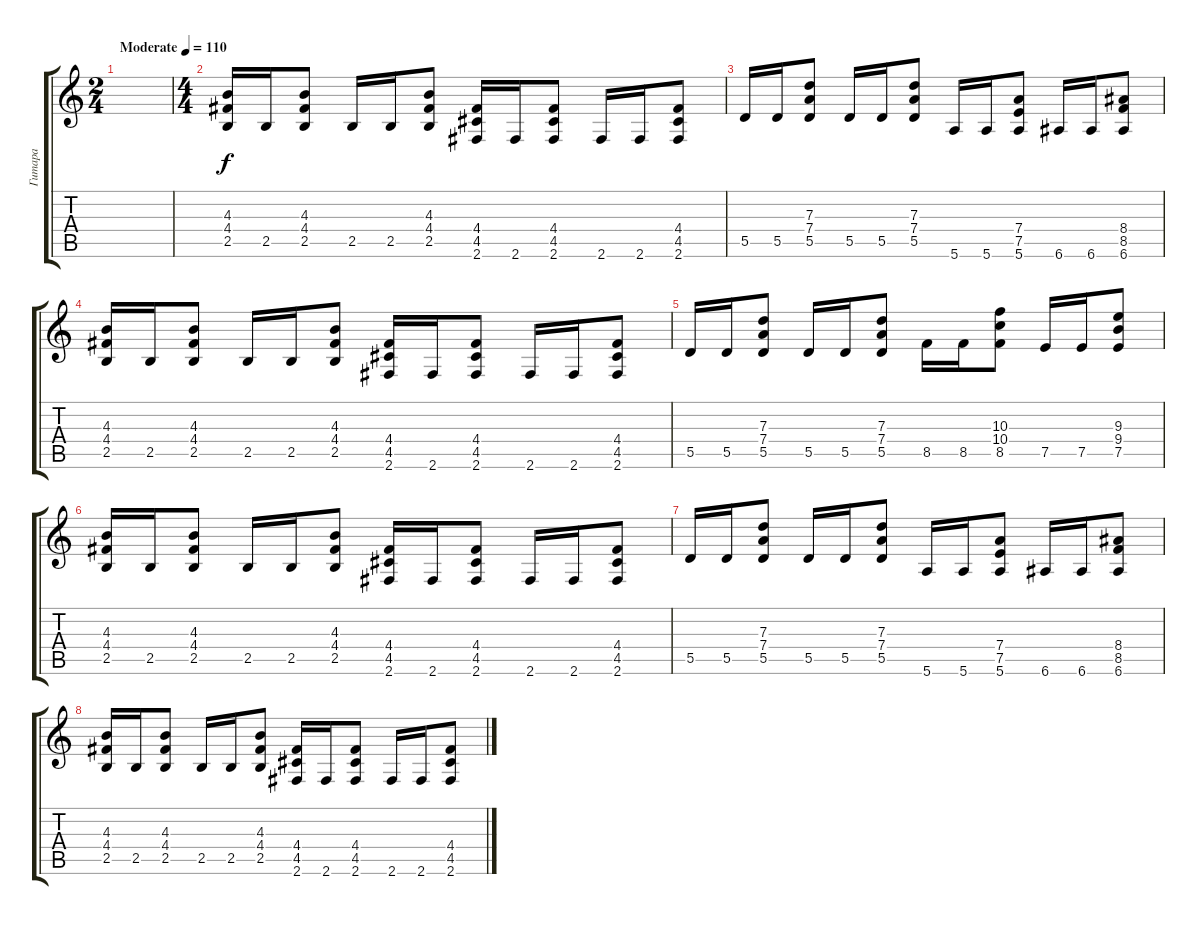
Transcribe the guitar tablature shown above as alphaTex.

\track ("Гитара" "Гитара") {instrument distortionguitar}
\staff {score tabs}
\tuning (E4 B3 G3 D3 A2 E2) {hide}
\ts (2 4)
\tempo (110 "Moderate")
\clef g2
\ks c
|
\ts (4 4)
(4.3 4.4 2.5).16 2.5.16 (4.3 4.4 2.5).8 2.5.16 2.5.16 (4.3 4.4 2.5).8 (4.4 4.5 2.6).16 2.6.16 (4.4 4.5 2.6).8 2.6.16 2.6.16 (4.4 4.5 2.6).8 |
5.5.16 5.5.16 (7.3 7.4 5.5).8 5.5.16 5.5.16 (7.3 7.4 5.5).8 5.6.16 5.6.16 (7.4 7.5 5.6).8 6.6.16 6.6.16 (8.4 8.5 6.6).8 |
(4.3 4.4 2.5).16 2.5.16 (4.3 4.4 2.5).8 2.5.16 2.5.16 (4.3 4.4 2.5).8 (4.4 4.5 2.6).16 2.6.16 (4.4 4.5 2.6).8 2.6.16 2.6.16 (4.4 4.5 2.6).8 |
5.5.16 5.5.16 (7.3 7.4 5.5).8 5.5.16 5.5.16 (7.3 7.4 5.5).8 8.5.16 8.5.16 (10.3 10.4 8.5).8 7.5.16 7.5.16 (9.3 9.4 7.5).8 |
(4.3 4.4 2.5).16 2.5.16 (4.3 4.4 2.5).8 2.5.16 2.5.16 (4.3 4.4 2.5).8 (4.4 4.5 2.6).16 2.6.16 (4.4 4.5 2.6).8 2.6.16 2.6.16 (4.4 4.5 2.6).8 |
5.5.16 5.5.16 (7.3 7.4 5.5).8 5.5.16 5.5.16 (7.3 7.4 5.5).8 5.6.16 5.6.16 (7.4 7.5 5.6).8 6.6.16 6.6.16 (8.4 8.5 6.6).8 |
(4.3 4.4 2.5).16 2.5.16 (4.3 4.4 2.5).8 2.5.16 2.5.16 (4.3 4.4 2.5).8 (4.4 4.5 2.6).16 2.6.16 (4.4 4.5 2.6).8 2.6.16 2.6.16 (4.4 4.5 2.6).8
